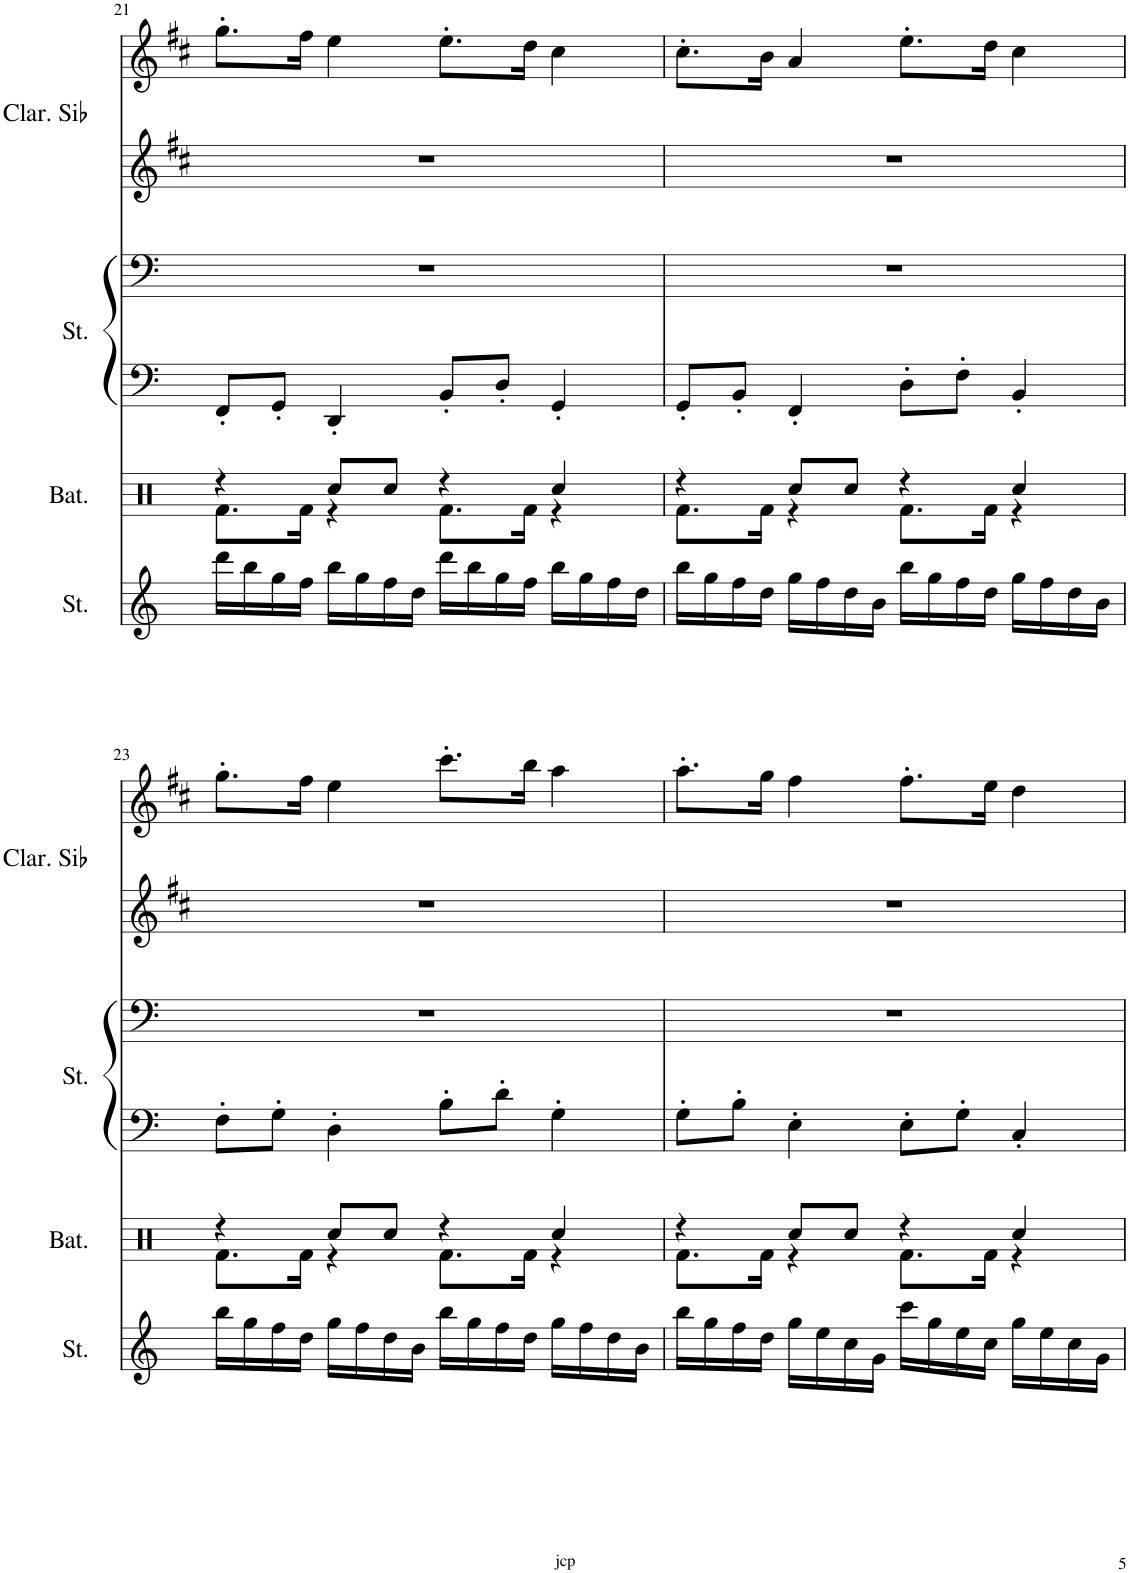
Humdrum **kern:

**kern	**kern	**kern	**kern	**kern	**kern
*part4	*part3	*part2	*part2	*part1	*part1
*staff6	*staff5	*staff4	*staff3	*staff2	*staff1
*I"Cordes	*I"Batterie	*I"Cordes	*	*I"Clarinette en Sib	*
*	*I'Bat.	*	*	*I'Clar. Sib	*
!!LO:PB:g=z
*clefG2	*clefX	*clefF4	*clefF4	*clefG2	*clefG2
*	*	*	*	*Trd1c2	*Trd1c2
*k[]	*k[]	*k[]	*k[]	*k[f#c#]	*k[f#c#]
*M4/4	*M4/4	*M4/4	*M4/4	*M4/4	*M4/4
=21	=21	=21	=21	=21	=21
*	*^	*	*	*	*
16ddd\LL	4r	8.Rf\L	8FF'/L	1r	1r	8.gg'\L
16bb\	.	.	.	.	.	.
16gg\	.	.	8GG'/J	.	.	.
16ff\JJ	.	16Rf\Jk	.	.	.	16ff#\Jk
16bb\LL	8Rcc/L	4r	4DD'/	.	.	4ee\
16gg\	.	.	.	.	.	.
16ff\	8Rcc/J	.	.	.	.	.
16dd\JJ	.	.	.	.	.	.
16ddd\LL	4r	8.Rf\L	8BB'/L	.	.	8.ee'\L
16bb\	.	.	.	.	.	.
16gg\	.	.	8D'/J	.	.	.
16ff\JJ	.	16Rf\Jk	.	.	.	16dd\Jk
16bb\LL	4Rcc/	4r	4GG'/	.	.	4cc#\
16gg\	.	.	.	.	.	.
16ff\	.	.	.	.	.	.
16dd\JJ	.	.	.	.	.	.
=22	=22	=22	=22	=22	=22	=22
16bb\LL	4r	8.Rf\L	8GG'/L	1r	1r	8.cc#'\L
16gg\	.	.	.	.	.	.
16ff\	.	.	8BB'/J	.	.	.
16dd\JJ	.	16Rf\Jk	.	.	.	16b\Jk
16gg\LL	8Rcc/L	4r	4FF'/	.	.	4a/
16ff\	.	.	.	.	.	.
16dd\	8Rcc/J	.	.	.	.	.
16b\JJ	.	.	.	.	.	.
16bb\LL	4r	8.Rf\L	8D'\L	.	.	8.ee'\L
16gg\	.	.	.	.	.	.
16ff\	.	.	8F'\J	.	.	.
16dd\JJ	.	16Rf\Jk	.	.	.	16dd\Jk
16gg\LL	4Rcc/	4r	4BB'/	.	.	4cc#\
16ff\	.	.	.	.	.	.
16dd\	.	.	.	.	.	.
16b\JJ	.	.	.	.	.	.
!!LO:LB:g=z
=23	=23	=23	=23	=23	=23	=23
16bb\LL	4r	8.Rf\L	8F'\L	1r	1r	8.gg'\L
16gg\	.	.	.	.	.	.
16ff\	.	.	8G'\J	.	.	.
16dd\JJ	.	16Rf\Jk	.	.	.	16ff#\Jk
16gg\LL	8Rcc/L	4r	4D'\	.	.	4ee\
16ff\	.	.	.	.	.	.
16dd\	8Rcc/J	.	.	.	.	.
16b\JJ	.	.	.	.	.	.
16bb\LL	4r	8.Rf\L	8B'\L	.	.	8.ccc#'\L
16gg\	.	.	.	.	.	.
16ff\	.	.	8d'\J	.	.	.
16dd\JJ	.	16Rf\Jk	.	.	.	16bb\Jk
16gg\LL	4Rcc/	4r	4G'\	.	.	4aa\
16ff\	.	.	.	.	.	.
16dd\	.	.	.	.	.	.
16b\JJ	.	.	.	.	.	.
=24	=24	=24	=24	=24	=24	=24
16bb\LL	4r	8.Rf\L	8G'\L	1r	1r	8.aa'\L
16gg\	.	.	.	.	.	.
16ff\	.	.	8B'\J	.	.	.
16dd\JJ	.	16Rf\Jk	.	.	.	16gg\Jk
16gg\LL	8Rcc/L	4r	4E'\	.	.	4ff#\
16ee\	.	.	.	.	.	.
16cc\	8Rcc/J	.	.	.	.	.
16g\JJ	.	.	.	.	.	.
16ccc\LL	4r	8.Rf\L	8E'\L	.	.	8.ff#'\L
16gg\	.	.	.	.	.	.
16ee\	.	.	8G'\J	.	.	.
16cc\JJ	.	16Rf\Jk	.	.	.	16ee\Jk
16gg\LL	4Rcc/	4r	4C'/	.	.	4dd\
16ee\	.	.	.	.	.	.
16cc\	.	.	.	.	.	.
16g\JJ	.	.	.	.	.	.
*	*v	*v	*	*	*	*
=	=	=	=	=	=
*-	*-	*-	*-	*-	*-
